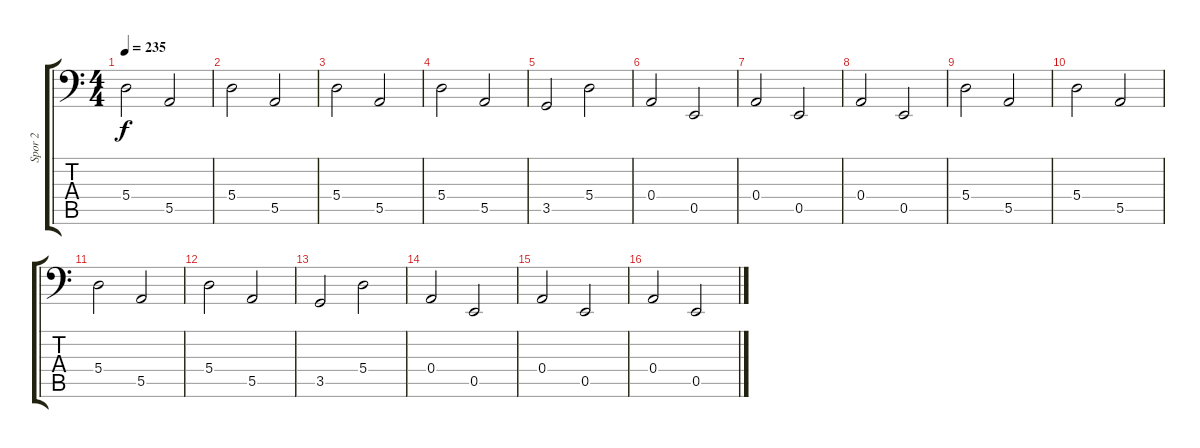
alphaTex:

\track ("Spor 2" "Spor 2") {instrument acousticguitarnylon}
\staff {score tabs}
\tuning (C3 G2 D2 A1 E1 B0) {hide}
\ts (4 4)
\tempo 235
\clef f4
\ks c
5.4.2{dy f} 5.5.2 |
5.4.2 5.5.2 |
5.4.2 5.5.2 |
5.4.2 5.5.2 |
3.5.2 5.4.2 |
0.4.2 0.5.2 |
0.4.2 0.5.2 |
0.4.2 0.5.2 |
5.4.2 5.5.2 |
5.4.2 5.5.2 |
5.4.2 5.5.2 |
5.4.2 5.5.2 |
3.5.2 5.4.2 |
0.4.2 0.5.2 |
0.4.2 0.5.2 |
0.4.2 0.5.2
